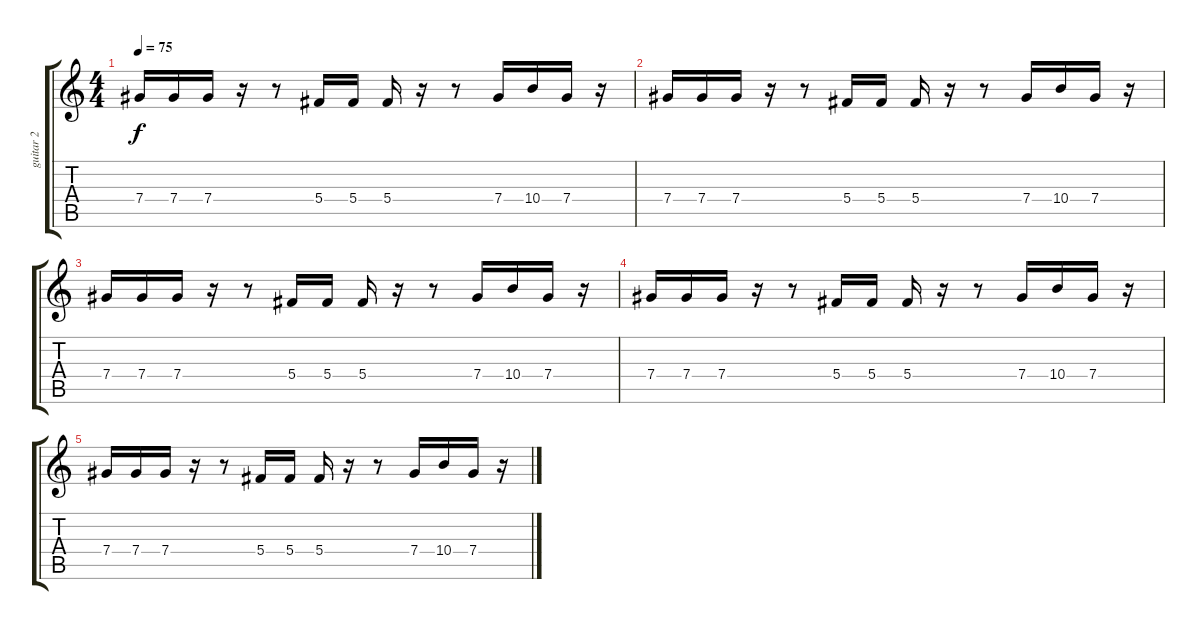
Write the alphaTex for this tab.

\track ("guitar 2" "guitar 2") {instrument electricguitarjazz}
\staff {score tabs}
\tuning (Eb4 Bb3 Gb3 Db3 Ab2 Eb2) {hide}
\ts (4 4)
\tempo 75
\clef g2
\ks c
7.4.16{dy f} 7.4.16 7.4.16 r.16 r.8 5.4.16 5.4.16 5.4.16 r.16 r.8 7.4.16 10.4.16 7.4.16 r.16 |
7.4.16 7.4.16 7.4.16 r.16 r.8 5.4.16 5.4.16 5.4.16 r.16 r.8 7.4.16 10.4.16 7.4.16 r.16 |
7.4.16 7.4.16 7.4.16 r.16 r.8 5.4.16 5.4.16 5.4.16 r.16 r.8 7.4.16 10.4.16 7.4.16 r.16 |
7.4.16 7.4.16 7.4.16 r.16 r.8 5.4.16 5.4.16 5.4.16 r.16 r.8 7.4.16 10.4.16 7.4.16 r.16 |
7.4.16 7.4.16 7.4.16 r.16 r.8 5.4.16 5.4.16 5.4.16 r.16 r.8 7.4.16 10.4.16 7.4.16 r.16
